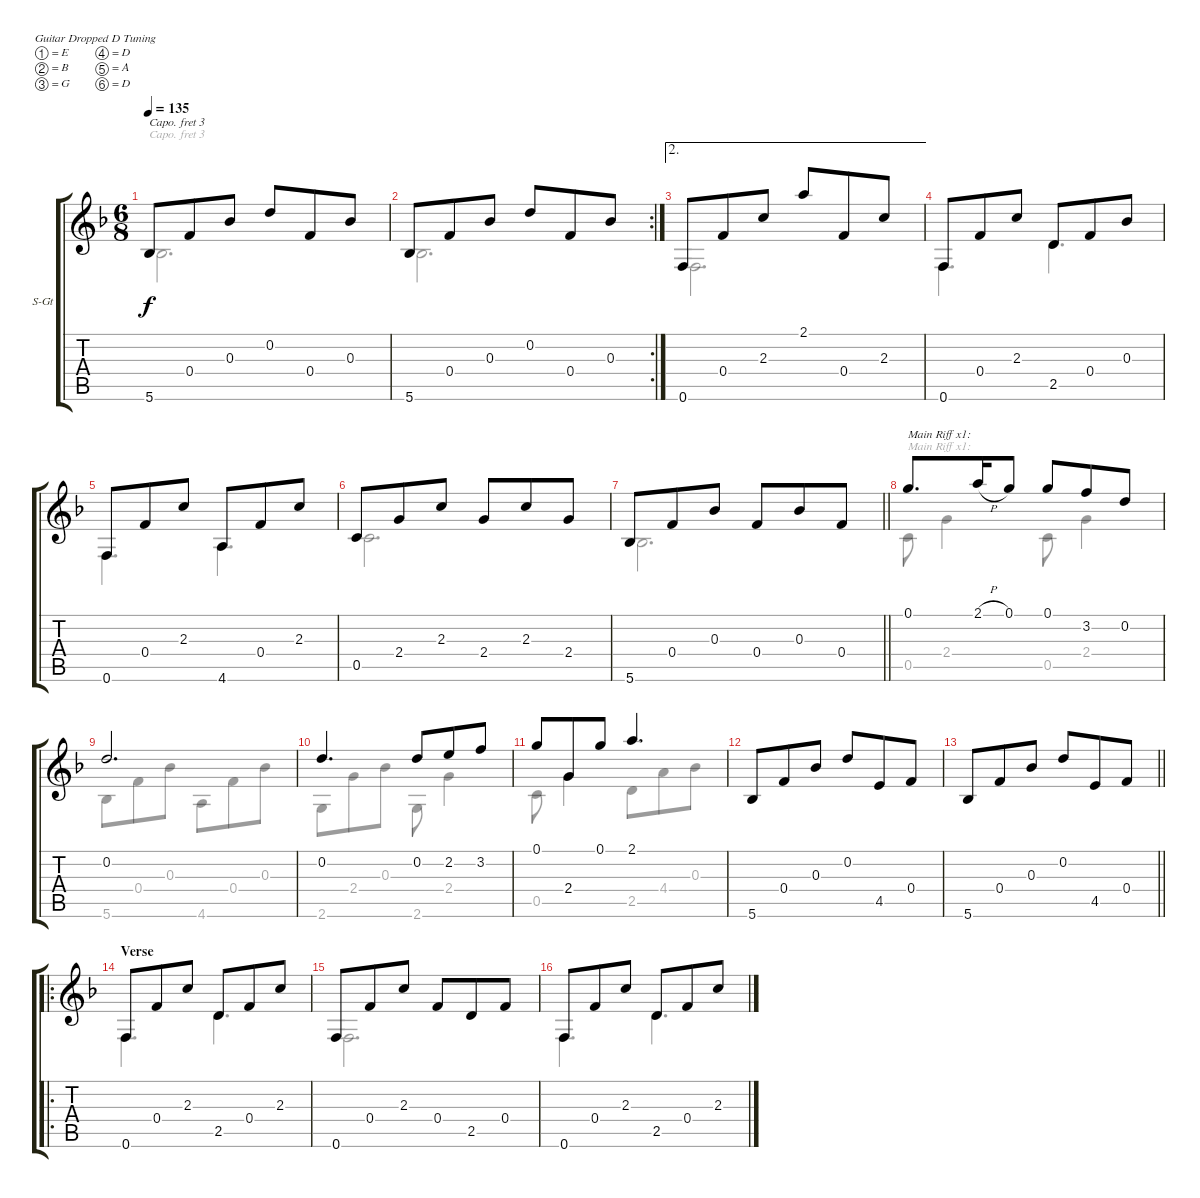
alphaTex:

\defaultSystemsLayout 4
\bracketExtendMode groupsimilarinstruments
\firstSystemTrackNameOrientation horizontal
\otherSystemsTrackNameOrientation horizontal
\track ("Steel Guitar" "S-Gt") {instrument acousticguitarsteel}
\staff {score tabs}
\capo 3
\tuning (E4 B3 G3 D3 A2 D2)
\voice
\ts (6 8)
\tempo 135
\clef g2
\ks f
5.6.8{dy f} 0.4.8 0.3.8 0.2.8 0.4.8 0.3.8 |
\rc 2
5.6.8 0.4.8 0.3.8 0.2.8 0.4.8 0.3.8 |
\ae 2
0.6.8 0.4.8 2.3.8 2.1.8 0.4.8 2.3.8 |
0.6.8 0.4.8 2.3.8 2.5.8 0.4.8 0.3.8 |
0.6.8 0.4.8 2.3.8 4.6.8 0.4.8 2.3.8 |
0.5.8 2.4.8 2.3.8 2.4.8 2.3.8 2.4.8 |
\barLineRight lightlight
5.6.8 0.4.8 0.3.8 0.4.8 0.3.8 0.4.8 |
0.1.8{d txt "Main Riff x1:"} 2.1{h}.16 0.1.8 0.1.8 3.2.8 0.2.8 |
0.2.2{d} |
0.2.4{d} 0.2.8 2.2.8 3.2.8 |
0.1.8 2.4.8 0.1.8 2.1.4{d} |
5.6.8 0.4.8 0.3.8 0.2.8 4.5.8 0.4.8 |
\barLineRight lightlight
5.6.8 0.4.8 0.3.8 0.2.8 4.5.8 0.4.8 |
\ro
\section ("" "Verse")
0.6.8 0.4.8 2.3.8 2.5.8 0.4.8 2.3.8 |
0.6.8 0.4.8 2.3.8 0.4.8 2.5.8 0.4.8 |
0.6.8 0.4.8 2.3.8 2.5.8 0.4.8 2.3.8
\voice
\clef g2
\ottava regular
\simile none
\ks f
5.6.2{d dy f} |
5.6.2{d} |
0.6.2{d} |
0.6.4{d} 2.5.4{d} |
0.6.4{d} 4.6.4{d} |
0.5.2{d} |
\barLineRight lightlight
5.6.2{d} |
0.5.8{txt "Main Riff x1:"} 2.4.4 0.5.8 2.4.4 |
5.6.8 0.4.8 0.3.8 4.6.8 0.4.8 0.3.8 |
2.6.8 2.4.8 0.3.8 2.6.8 2.4.4 |
0.5.8 2.4.4 2.5.8 4.4.8 0.3.8 |
|
\barLineRight lightlight
|
0.6.4{d} 2.5.4{d} |
0.6.2{d} |
0.6.4{d} 2.5.4{d}
